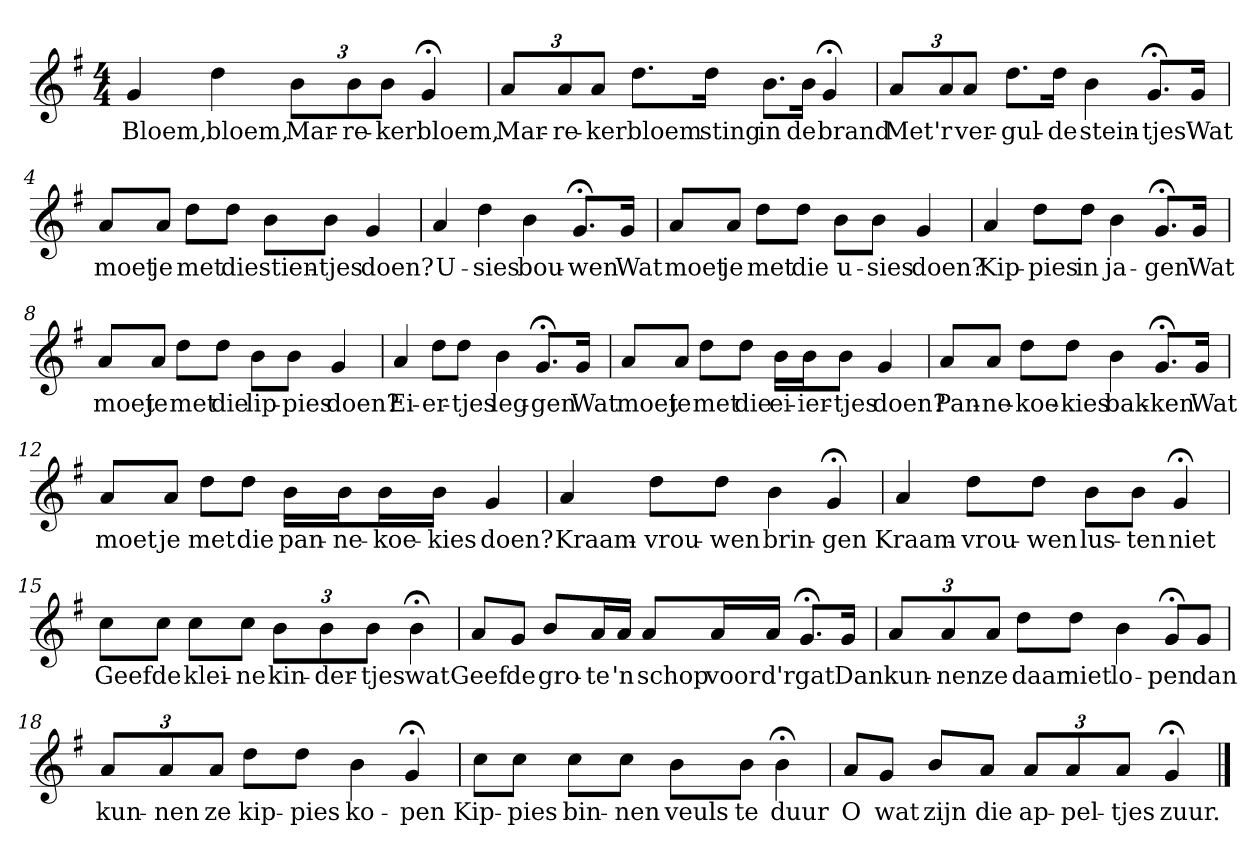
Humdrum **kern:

**kern	**text
*part1	*part1
*staff1	*staff1
*k[f#]	*
*G:	*
*M4/4	*
*MM120	*
=1	=1
4g	Bloem,
4dd	bloem,
12bL	Mar-
12b	-re-
12bJ	-ker
4g;<	bloem,
=2	=2
12aL	Mar-
12a	-re-
12aJ	-ker
8.ddL	bloem
16ddJk	sting
8.bL	in
16bJk	de
4g;<	brand
=3	=3
12aL	Met
12a	'r
12aJ	ver-
8.ddL	-gul-
16ddJk	-de
4b	stein-
8.g;<L	-tjes
16gJk	Wat
=4	=4
8aL	moet
8aJ	je
8ddL	met
8ddJ	die
8bL	stien-
8bJ	-tjes
4g	doen?
=5	=5
4a	U-
4dd	-sies
4b	bou-
8.g;<L	-wen
16gJk	Wat
=6	=6
8aL	moet
8aJ	je
8ddL	met
8ddJ	die
8bL	u-
8bJ	-sies
4g	doen?
=7	=7
4a	Kip-
8ddL	-pies
8ddJ	in
4b	ja-
8.g;<L	-gen
16gJk	Wat
=8	=8
8aL	moet
8aJ	je
8ddL	met
8ddJ	die
8bL	lip-
8bJ	-pies
4g	doen?
=9	=9
4a	Ei-
8ddL	-er-
8ddJ	-tjes
4b	leg-
8.g;<L	-gen
16gJk	Wat
=10	=10
8aL	moet
8aJ	je
8ddL	met
8ddJ	die
16bLL	ei-
16bJ	-ier-
8bJ	-tjes
4g	doen?
=11	=11
8aL	Pan-
8aJ	-ne-
8ddL	-koe-
8ddJ	-kies
4b	bak-
8.g;<L	-ken
16gJk	Wat
=12	=12
8aL	moet
8aJ	je
8ddL	met
8ddJ	die
16bLL	pan-
16bJ	-ne-
16bL	-koe-
16bJJ	-kies
4g	doen?
=13	=13
4a	Kraam-
8ddL	-vrou-
8ddJ	-wen
4b	brin-
4g;<	-gen
=14	=14
4a	Kraam-
8ddL	-vrou-
8ddJ	-wen
8bL	lus-
8bJ	-ten
4g;<	niet
=15	=15
8ccL	Geef
8ccJ	de
8ccL	klei-
8ccJ	-ne
12bL	kin-
12b	-der-
12bJ	-tjes
4b;<	wat
=16	=16
8aL	Geef
8gJ	de
8bL	gro-
16aL	-te
16aJJ	'n
8aL	schop
16aL	voor
16aJJ	d'r
8.g;<L	gat
16gJk	Dan
=17	=17
12aL	kun-
12a	-nen
12aJ	ze
8ddL	daar
8ddJ	niet
4b	lo-
8g;<L	-pen
8gJ	dan
=18	=18
12aL	kun-
12a	-nen
12aJ	ze
8ddL	kip-
8ddJ	-pies
4b	ko-
4g;<	-pen
=19	=19
8ccL	Kip-
8ccJ	-pies
8ccL	bin-
8ccJ	-nen
8bL	veuls
8bJ	te
4b;<	duur
=20	=20
8aL	O
8gJ	wat
8bL	zijn
8aJ	die
12aL	ap-
12a	-pel-
12aJ	-tjes
4g;<	zuur.
==	==
*-	*-
